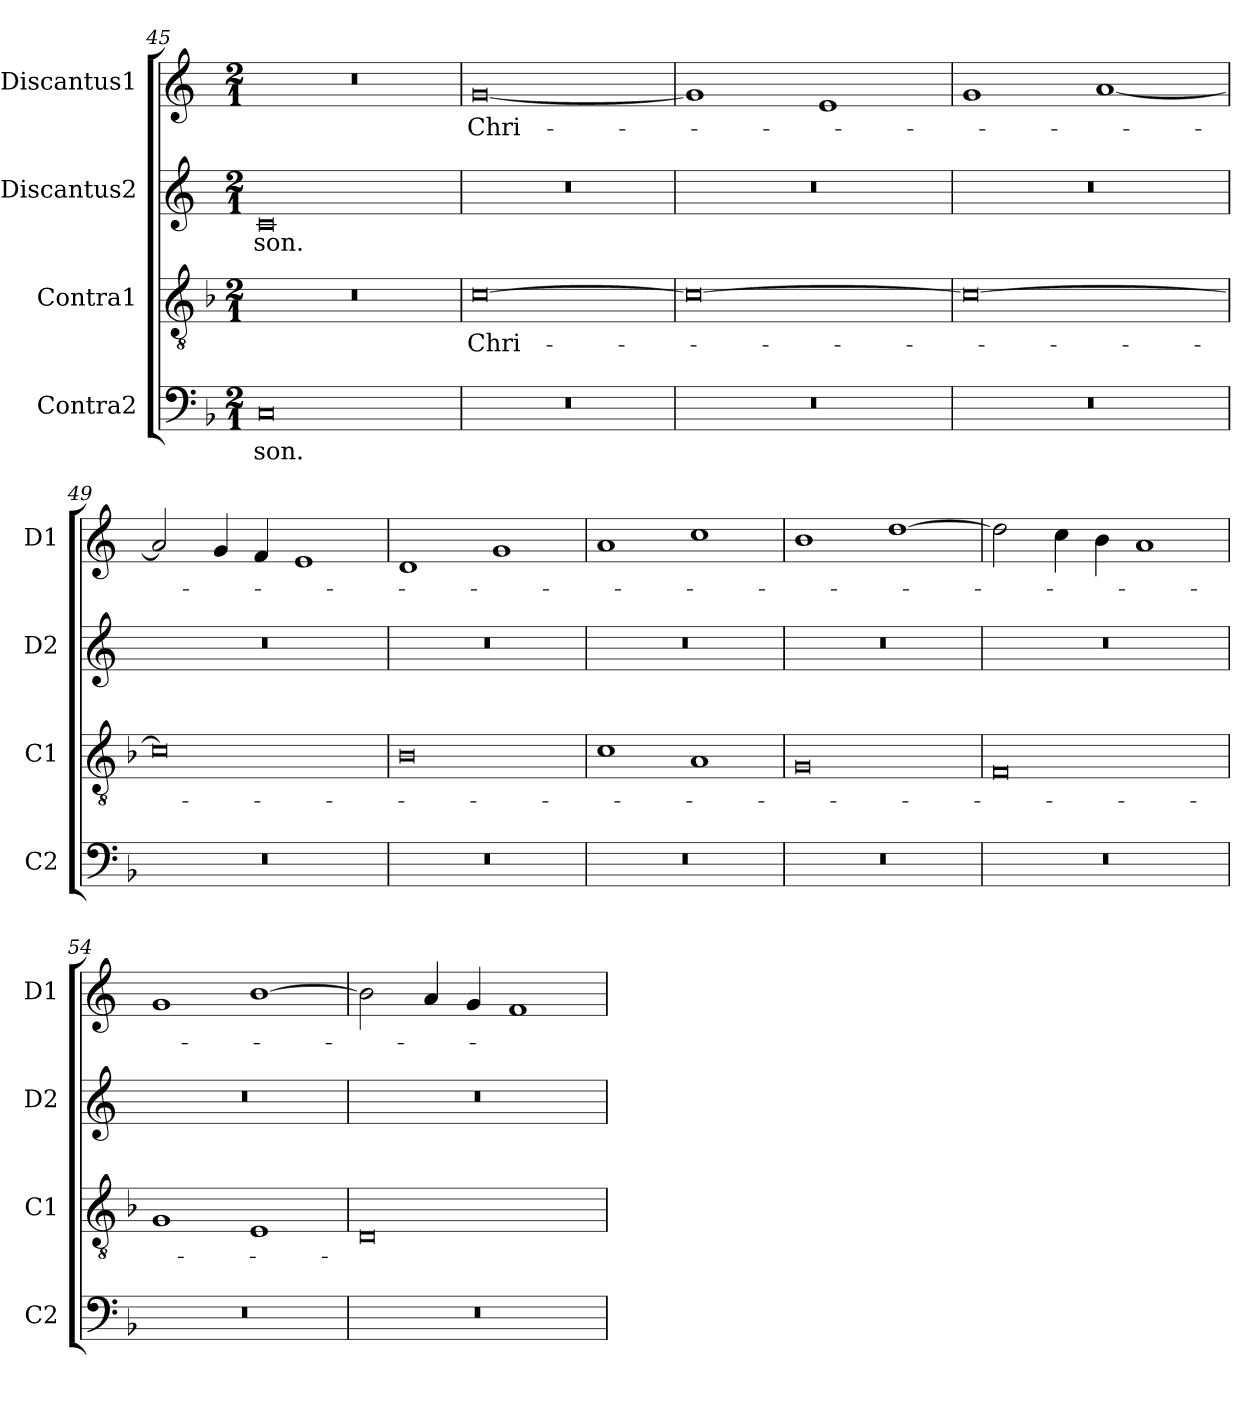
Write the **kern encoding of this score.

**kern	**text	**kern	**text	**kern	**text	**kern	**text
*part4	*part4	*part3	*part3	*part2	*part2	*part1	*part1
*staff4	*staff4	*staff3	*staff3	*staff2	*staff2	*staff1	*staff1
*I"Contra2	*	*I"Contra1	*	*I"Discantus2	*	*I"Discantus1	*
*I'C2	*	*I'C1	*	*I'D2	*	*I'D1	*
*clefF4	*	*clefGv2	*	*clefG2	*	*clefG2	*
*k[b-]	*	*k[b-]	*	*k[]	*	*k[]	*
*M2/1	*	*M2/1	*	*M2/1	*	*M2/1	*
=45	=45	=45	=45	=45	=45	=45	=45
0C	-son.	0r	.	0c	-son.	0r	.
=46	=46	=46	=46	=46	=46	=46	=46
0r	.	[0c	Chri-	0r	.	[0g	Chri-
=47	=47	=47	=47	=47	=47	=47	=47
0r	.	0c_	.	0r	.	1g]	.
.	.	.	.	.	.	1e	.
=48	=48	=48	=48	=48	=48	=48	=48
0r	.	0c_	.	0r	.	1g	.
.	.	.	.	.	.	[1a	.
=49	=49	=49	=49	=49	=49	=49	=49
0r	.	0c]	.	0r	.	2a/]	.
.	.	.	.	.	.	4g/	.
.	.	.	.	.	.	4f/	.
.	.	.	.	.	.	1e	.
=50	=50	=50	=50	=50	=50	=50	=50
0r	.	0B-	.	0r	.	1d	.
.	.	.	.	.	.	1g	.
=51	=51	=51	=51	=51	=51	=51	=51
0r	.	1c	.	0r	.	1a	.
.	.	1A	.	.	.	1cc	.
=52	=52	=52	=52	=52	=52	=52	=52
0r	.	0G	.	0r	.	1b	.
.	.	.	.	.	.	[1dd	.
=53	=53	=53	=53	=53	=53	=53	=53
0r	.	0F	.	0r	.	2dd\]	.
.	.	.	.	.	.	4cc\	.
.	.	.	.	.	.	4b\	.
.	.	.	.	.	.	1a	.
=54	=54	=54	=54	=54	=54	=54	=54
0r	.	1G	.	0r	.	1g	.
.	.	1E	.	.	.	[1b	.
=55	=55	=55	=55	=55	=55	=55	=55
0r	.	0D	.	0r	.	2b\]	.
.	.	.	.	.	.	4a/	.
.	.	.	.	.	.	4g/	.
.	.	.	.	.	.	1f	.
=	=	=	=	=	=	=	=
*-	*-	*-	*-	*-	*-	*-	*-
